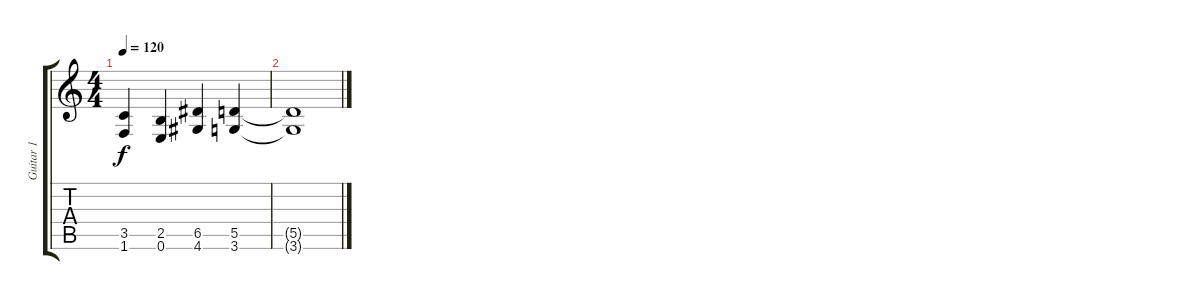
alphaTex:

\track ("Guitar 1" "Guitar 1") {instrument distortionguitar}
\staff {score tabs}
\tuning (E4 B3 G3 D3 A2 E2) {hide}
\ts (4 4)
\tempo 120
\clef g2
\ks c
(3.5 1.6).4{dy f} (2.5 0.6).4 (6.5 4.6).4 (5.5 3.6).4 |
(5.5{t} 3.6{t}).1
